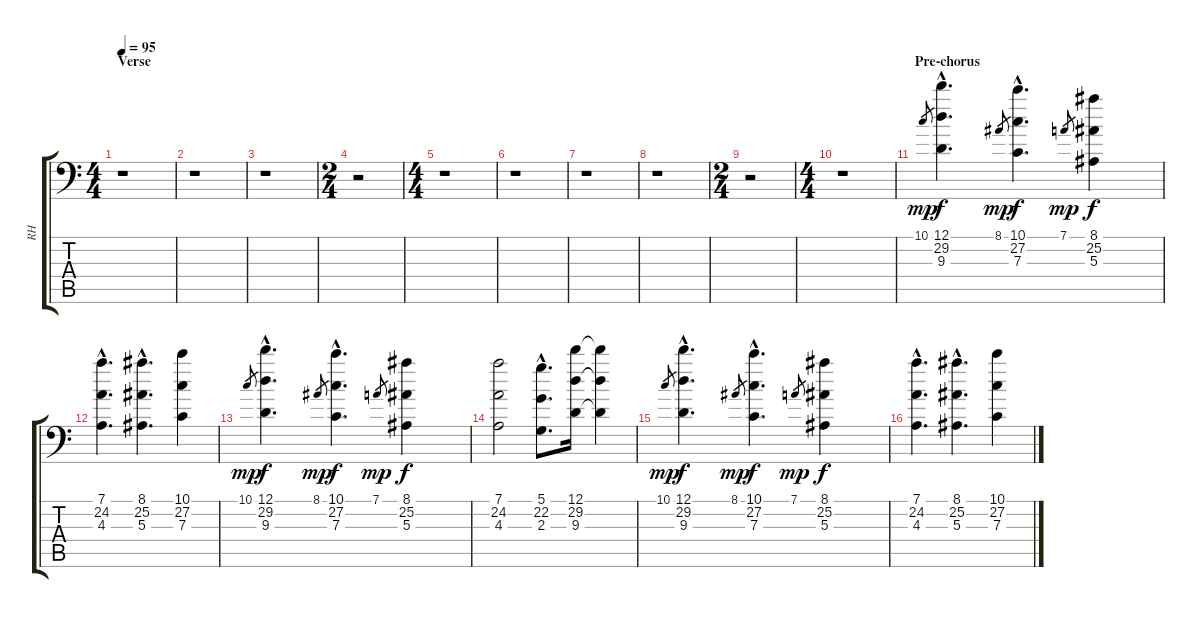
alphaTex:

\track ("RH" "RH") {instrument stringensemble1}
\staff {score tabs}
\tuning (D4 A3 F3 C3 G2 Bb1) {hide}
\ts (4 4)
\section ("" "Verse")
\tempo 95
\clef f4
\ks c
r.1{dy f} |
r.1 |
r.1 |
\ts (2 4)
r.2 |
\ts (4 4)
r.1 |
r.1 |
r.1 |
r.1 |
\ts (2 4)
r.2 |
\ts (4 4)
r.1 |
\section ("" "Pre-chorus")
10.1.8{gr dy mp} (12.1{hac} 29.2{hac} 9.3{hac}).4{d dy f volume 13 instrument tremolostrings} 8.1.8{gr dy mp} (10.1{hac} 27.2{hac} 7.3{hac}).4{d dy f} 7.1.8{gr dy mp} (8.1 25.2 5.3).4{dy f} |
(7.1{hac} 24.2{hac} 4.3{hac}).4{d} (8.1{hac} 25.2{hac} 5.3{hac}).4{d} (10.1 27.2 7.3).4 |
10.1.8{gr dy mp} (12.1{hac} 29.2{hac} 9.3{hac}).4{d dy f} 8.1.8{gr dy mp} (10.1{hac} 27.2{hac} 7.3{hac}).4{d dy f} 7.1.8{gr dy mp} (8.1 25.2 5.3).4{dy f} |
(7.1 24.2 4.3).2 (5.1{hac} 22.2{hac} 2.3{hac}).8{d} (12.1 29.2 9.3).16 (12.1{t} 29.2{t} 9.3{t}).4 |
10.1.8{gr dy mp} (12.1{hac} 29.2{hac} 9.3{hac}).4{d dy f} 8.1.8{gr dy mp} (10.1{hac} 27.2{hac} 7.3{hac}).4{d dy f} 7.1.8{gr dy mp} (8.1 25.2 5.3).4{dy f} |
(7.1{hac} 24.2{hac} 4.3{hac}).4{d} (8.1{hac} 25.2{hac} 5.3{hac}).4{d} (10.1 27.2 7.3).4
